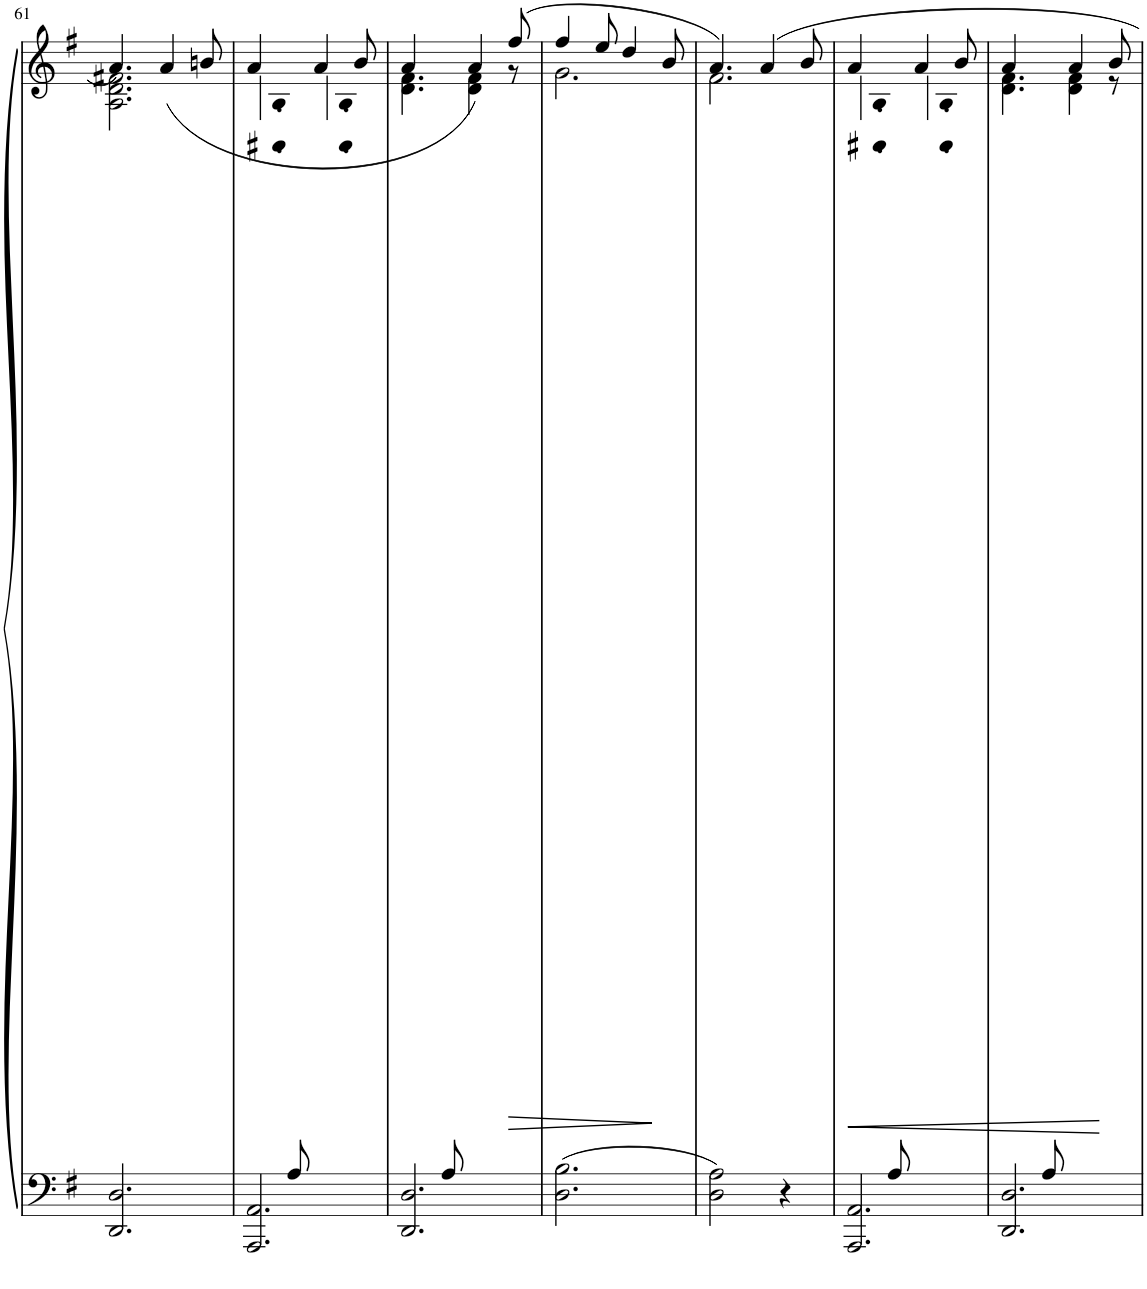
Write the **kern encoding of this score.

**kern	**kern	**dynam
*part1	*part1	*part1
*staff2	*staff1	*staff1/2
*I"Piano	*	*
*I'Pno	*	*
!!LO:PB:g=z
*clefF4	*clefG2	*
*k[f#]	*k[f#]	*
*M6/8	*M6/8	*
=61	=61	=61
*	*^	*
2.DD/ 2.D/	2.A\ 2.d\ 2.f#X\	4.a/	.
.	.	(4a/	.
.	.	8bn/	.
=62	=62	=62	=62
*^	*	*	*
4ryy	2.AAA/ 2.AA/	4a/	4.c#X\ 4.g\	.
8A/	.	8ryy	.	.
4.ryy	.	4a/	4.c#\ 4.g\	.
.	.	8b/	.	.
=63	=63	=63	=63	=63
4ryy	2.DD/ 2.D/	4a/	4.d\ 4.f#\	.
8A/	.	8ryy	.	.
4.ryy	.	4a/)	4d\ 4f#\	.
!	!	!	!	!LO:HP:b
.	.	(8ff#/	8r	>
*v	*v	*	*	*
=64	=64	=64	=64
2.D\ 2.B\	4ff#/	2.g\	.
.	8ee/	.	.
.	4dd/	.	.
.	8b/	.	]
=65	=65	=65	=65
2D\ 2A\	4.a/)	2.f#\	.
.	4a/	.	.
4r	.	.	.
.	8b/	.	.
=66	=66	=66	=66
*^	*	*	*
4ryy	2.AAA/ 2.AA/	4a/	4.c#X\ 4.g\	.
8A/	.	8ryy	.	.
4.ryy	.	4a/	4.c#\ 4.g\	.
.	.	8b/	.	.
=67	=67	=67	=67	=67
4ryy	2.DD/ 2.D/	4a/	4.d\ 4.f#\	.
8A/	.	8ryy	.	.
4.ryy	.	4a/	4d\ 4f#\	.
.	.	8b/	8r	.
*v	*v	*	*	*
*	*v	*v	*
=	=	=
*-	*-	*-
